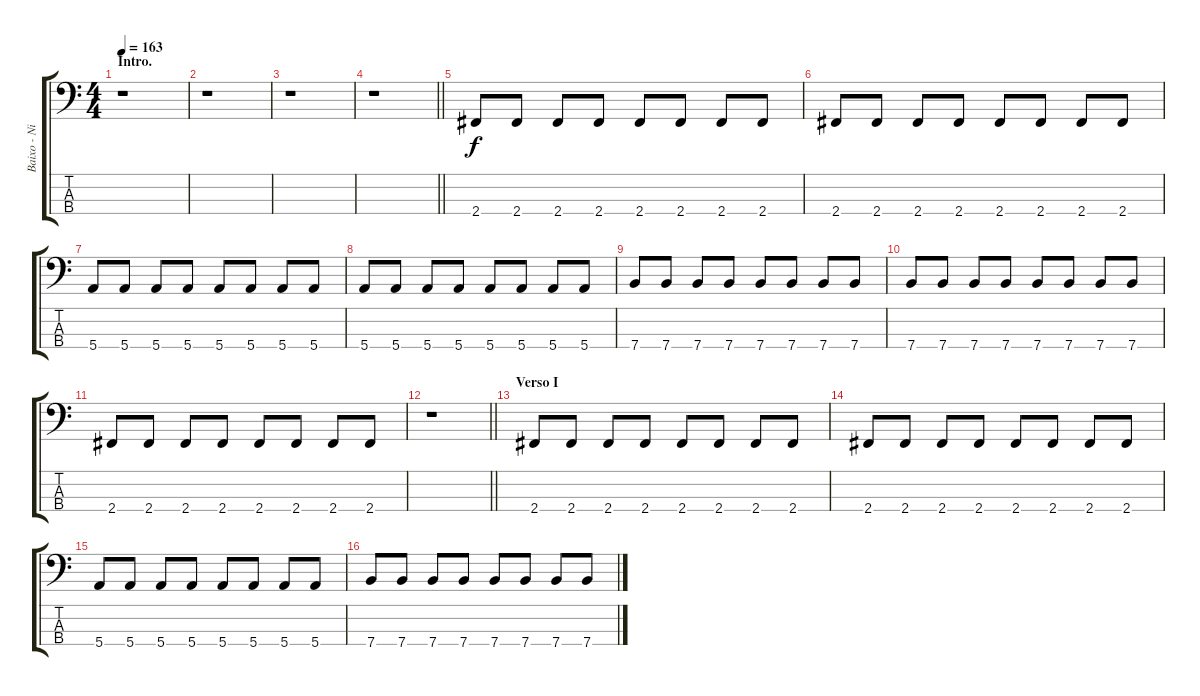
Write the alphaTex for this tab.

\track ("Baixo - Nikola" "Baixo - Ni") {instrument slapbass2}
\staff {score tabs}
\tuning (G2 D2 A1 E1) {hide}
\ts (4 4)
\section ("" "Intro.")
\tempo 163
\clef f4
\ks c
r.1{dy f instrument slapbass2} |
r.1 |
r.1 |
\barLineRight lightlight
r.1 |
2.4.8 2.4.8 2.4.8 2.4.8 2.4.8 2.4.8 2.4.8 2.4.8 |
2.4.8 2.4.8 2.4.8 2.4.8 2.4.8 2.4.8 2.4.8 2.4.8 |
5.4.8 5.4.8 5.4.8 5.4.8 5.4.8 5.4.8 5.4.8 5.4.8 |
5.4.8 5.4.8 5.4.8 5.4.8 5.4.8 5.4.8 5.4.8 5.4.8 |
7.4.8 7.4.8 7.4.8 7.4.8 7.4.8 7.4.8 7.4.8 7.4.8 |
7.4.8 7.4.8 7.4.8 7.4.8 7.4.8 7.4.8 7.4.8 7.4.8 |
2.4.8 2.4.8 2.4.8 2.4.8 2.4.8 2.4.8 2.4.8 2.4.8 |
\barLineRight lightlight
r.1 |
\section ("" "Verso I")
2.4.8 2.4.8 2.4.8 2.4.8 2.4.8 2.4.8 2.4.8 2.4.8 |
2.4.8 2.4.8 2.4.8 2.4.8 2.4.8 2.4.8 2.4.8 2.4.8 |
5.4.8 5.4.8 5.4.8 5.4.8 5.4.8 5.4.8 5.4.8 5.4.8 |
7.4.8 7.4.8 7.4.8 7.4.8 7.4.8 7.4.8 7.4.8 7.4.8
